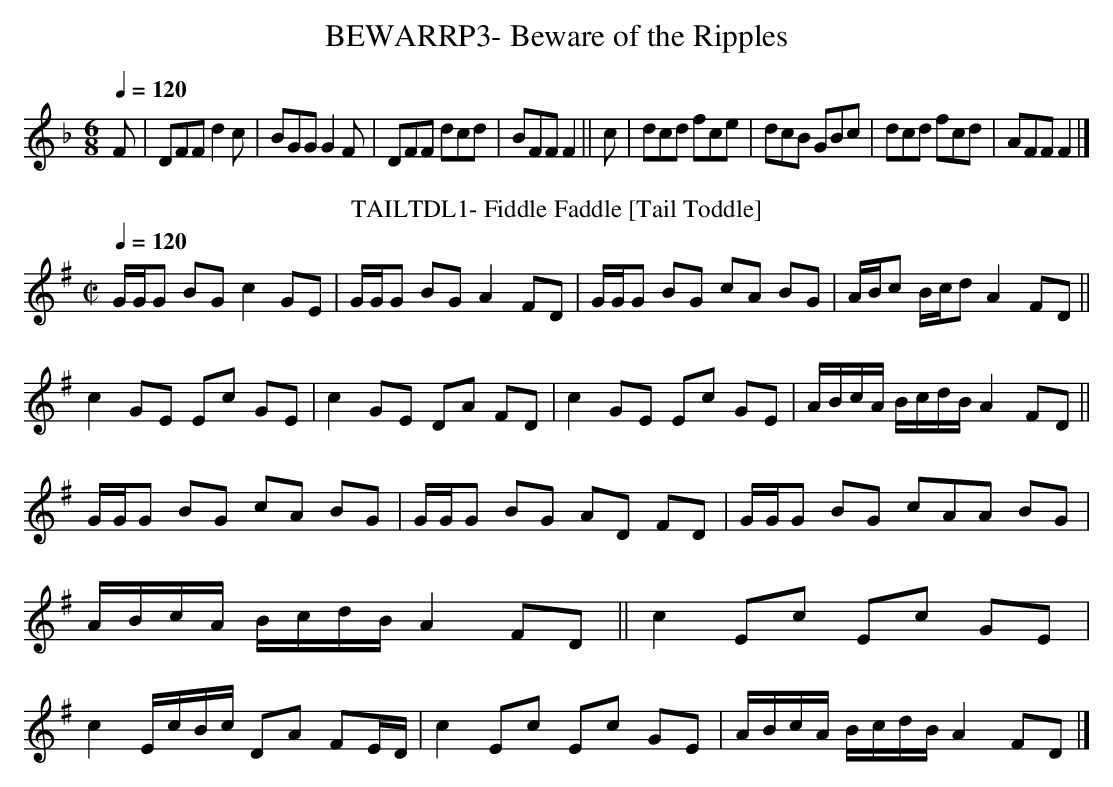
X:1
T:BEWARRP3- Beware of the Ripples
Q:1/4=120
L:1/8
M:6/8
K:F
F|DFFd2c|BGGG2F|DFF dcd|BFFF2||\
c|dcd fce|dcB GBc|dcd fcd|AFFF2|]
x:4
T:TAILTDL1- Fiddle Faddle [Tail Toddle]
Q:1/4=120
L:1/8
M:C|
K:D mixolydian
G/G/G BGc2GE|G/G/G BGA2FD|G/G/G BG cA BG|A/B/c B/c/dA2FD||\
c2GE Ec GE|c2GE DA FD|c2GE Ec GE|A/B/c/A/ B/c/d/B/A2FD||\
G/G/G BG cA BG|G/G/G BG AD FD|G/G/G BG cAA BG|\
A/B/c/A/ B/c/d/B/A2FD||\
c2Ec Ec GE|c2E/c/B/c/ DA FE/D/|c2Ec Ec GE|\
A/B/c/A/ B/c/d/B/A2FD|]
